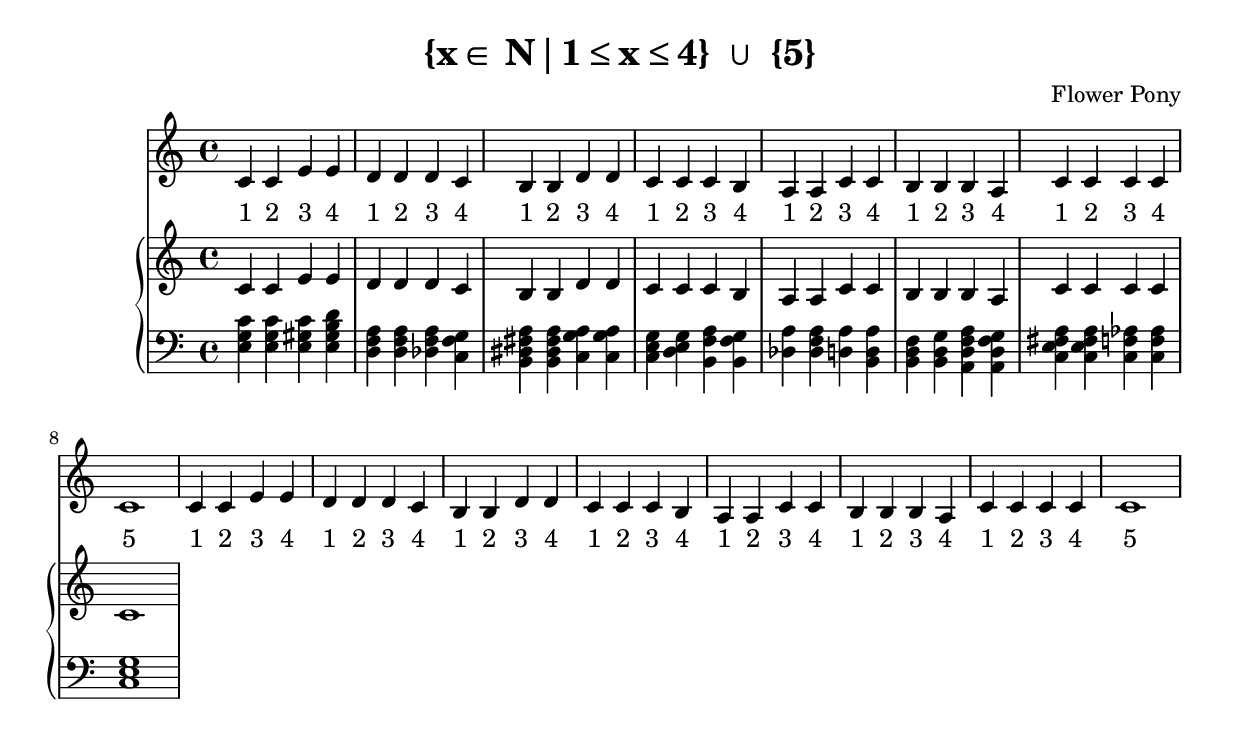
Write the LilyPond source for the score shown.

\version "2.21.0"

\header {
 date = "2024"
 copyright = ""
 title = "{x∈ N∣1≤x≤4} ∪ {5}"
 composer = "Flower Pony"
}

lyricsPattern =  \lyricmode {
  "1"4 "2"4 "3"4 "4"4
}

lyricsSection = \lyricmode { \lyricsPattern  
                                \lyricsPattern 
                                \lyricsPattern 
                                \lyricsPattern 
                                \lyricsPattern
                                \lyricsPattern
                                \lyricsPattern
                                "5"1  } 

melodyPattern = { c'4 c'4 e'4 e'4 
                                          d'4 d'4 d'4 c'4 
                                          b4  b4  d'4 d'4 
                                          c'4 c'4 c'4 b4 
                                          a4  a4  c'4 c'4 
                                          b4  b4  b4  a4
                                          c'4  c'4  c'4  c'4
                                          c'1 }


\book {
  \score {
  <<
    \new Staff = "singer" <<
      \new Voice = "vocal" { \time 4/4  \melodyPattern
                                        \melodyPattern }
      \addlyrics { \time 4/4 

                    \lyricsSection
                    \lyricsSection }
                            
    >>
\new PianoStaff = "piano" <<
      \new Staff = "upper" { 
        \clef treble 
        \time 4/4 


                                        { c'4 c'4 e'4 e'4 
                                          d'4 d'4 d'4 c'4 
                                          b4  b4  d'4 d'4 
                                          c'4 c'4 c'4 b4 
                                          a4  a4  c'4 c'4 
                                          b4  b4  b4  a4
                                          c'4  c'4  c'4  c'4
                                          c'1}
      }
      \new Staff = "lower" { 
        \clef bass 
        \time 4/4 { 
          <e g c'>4 <e g c'>4 <e gis c'>4 <e gis b d'>4
          <d f a>4 <d f a>4  <des f a>4 <c f g>4
          <b, dis fis a>4 <b, dis fis a>4 <c g a>4 <c g a>4
          <c e g>4 <d e g>4 <b, f a>4 <b, f g>4 
          <a des>4 <a f des>4 <a d>4 <b, a d>4 
          <b, d f>4 <b, d g>4 <a, d f a>4 <a, d f g>4
          <c e fis a>4 <c e fis a>4 <c f aes>4 <c f aes>4
          <c e g>1} 
      }
    >>


  >>
  \layout { }
  \midi { }
  }
}
